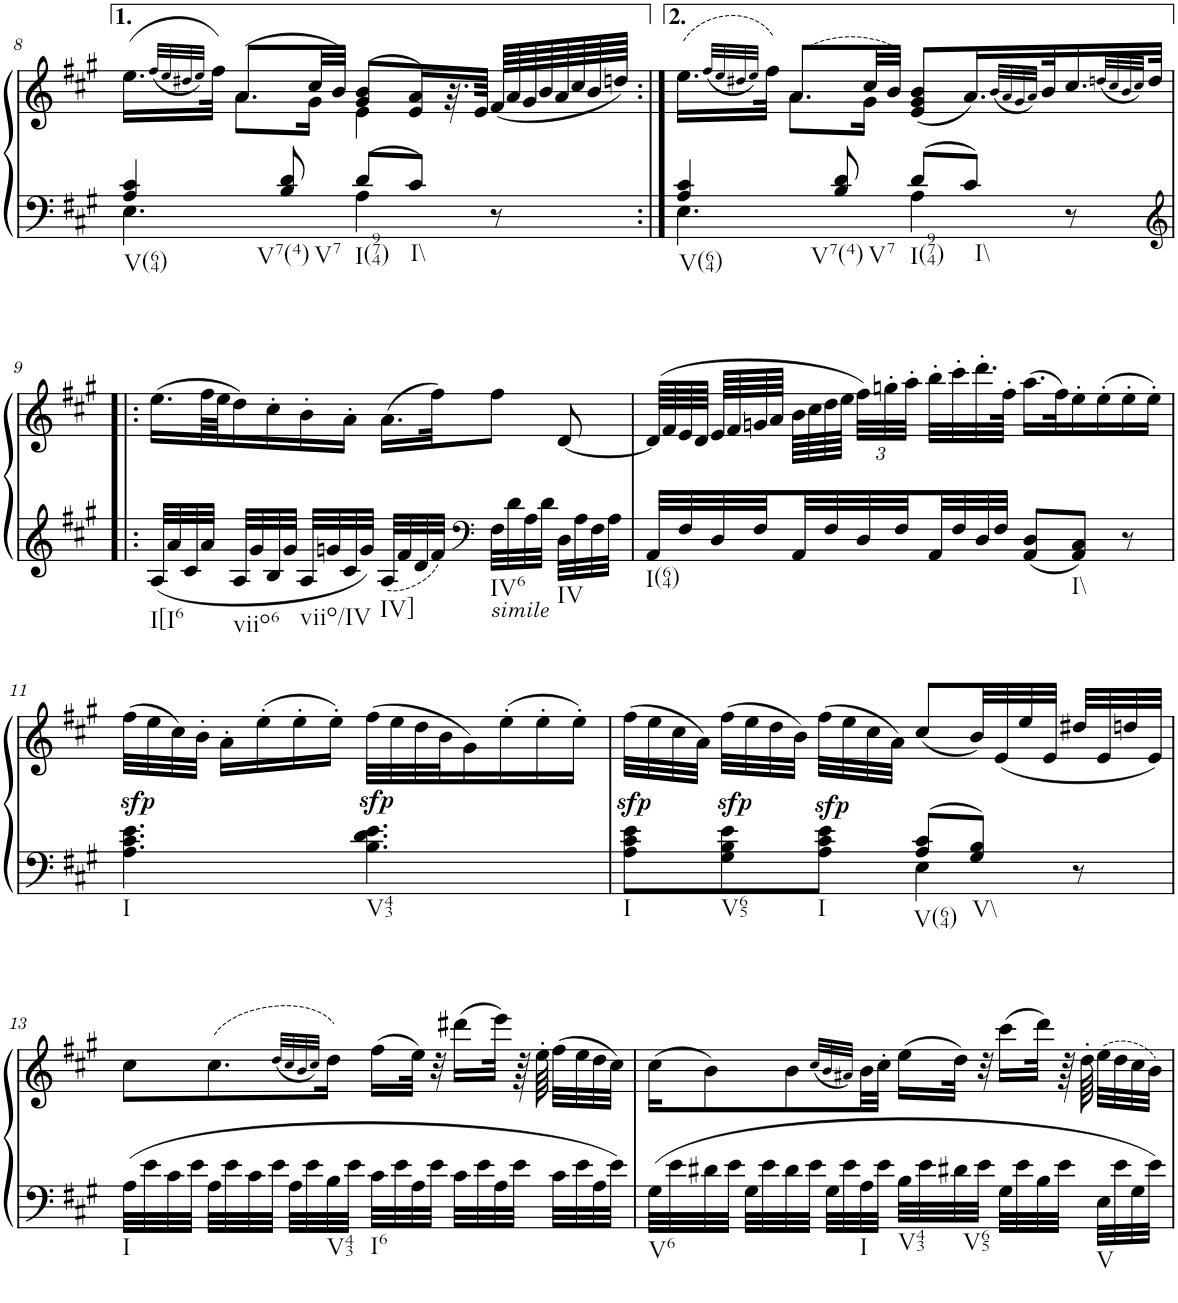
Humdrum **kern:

**kern	**kern	**dynam
*part1	*part1	*part1
*staff2	*staff1	*staff1/2
*I"Piano	*	*
*I'Pno.	*	*
!!LO:PB:g=z
*clefF4	*clefG2	*
*k[f#c#g#]	*k[f#c#g#]	*
*M6/8	*M6/8	*
=8	=8	=8
*^	*^	*
!LO:TX:b:t=V(64)	!	!	!	!
4A/ 4c#/	4.E\	(>16.ee\LL	8ryy	.
.	.	(32qff#/LLL	.	.
.	.	32qee/	.	.
.	.	32qdd#X/	.	.
.	.	32qee/JJJ)	.	.
.	.	32ff#\JJk)	.	.
.	.	(8.a/L	8.a\L	.
!LO:TX:b:t=V7(4)	!	!	!	!
!LO:TX:b:t=V7	!	!	!	!
8B/ 8d/	.	.	.	.
.	.	32cc#/LL	16g#\Jk	.
.	.	32b/JJJ)	.	.
!LO:TX:b:t=I(974)	!	!	!	!
8d/L	4A\	(8g#/ 8b/L	4e\	.
!LO:TX:b:t=I\\	!	!	!	!
8c#/J	.	16e/ 16a/L)	.	.
.	.	32.r	.	.
.	.	64e/JJJk	.	.
8r	8ryy	(<64f#/LLLL	8ryy	.
.	.	64a/	.	.
.	.	64g#/	.	.
.	.	64b/	.	.
.	.	64a/	.	.
.	.	64cc#/	.	.
.	.	64b/	.	.
.	.	64ddn/JJJJ)	.	.
=8X1:|!	=8X1:|!	=8X1:|!	=8X1:|!	=8X1:|!
!LO:TX:b:t=V(64)	!	!	!	!
4A/ 4c#/	4.E\	(>16.ee\LL	8ryy	.
.	.	(32qff#/LLL	.	.
.	.	32qee/	.	.
.	.	32qdd#X/	.	.
.	.	32qee/JJJ)	.	.
.	.	32ff#\JJk)	.	.
.	.	(8.a/L	8.a\L	.
!LO:TX:b:t=V7(4)	!	!	!	!
!LO:TX:b:t=V7	!	!	!	!
8B/ 8d/	.	.	.	.
.	.	32cc#/LL	16g#\Jk	.
.	.	32b/JJJ)	.	.
!LO:TX:b:t=I(974)	!	!	!	!
8d/L	4A\	(8e/ 8g#/ 8b/L	4.ryy	.
!LO:TX:b:t=I\\	!	!	!	!
8c#/J	.	16.a/L)	.	.
.	.	(32qb/LLL	.	.
.	.	32qa/	.	.
.	.	32qg#/	.	.
.	.	32qa/JJJ)	.	.
.	.	32b/K	.	.
8r	8ryy	16.cc#/	.	.
.	.	(32qddn/LLL	.	.
.	.	32qcc#/	.	.
.	.	32qb/	.	.
.	.	32qcc#/JJJ)	.	.
.	.	32dd/JJk	.	.
*v	*v	*	*	*
*	*v	*v	*
!!LO:LB:g=z
=9!|:	=9!|:	=9!|:
*clefG2	*	*
!LO:TX:b:t=I[I6	!	!
32A/LLL	(16.ee\LL	.
32a/	.	.
32c#/	.	.
32a/JJJ	64ff#\LL	.
.	64ee\JJ	.
!LO:TX:b:t=viio6	!	!
32A/LLL	16dd\)	.
32g#/	.	.
32B/	16cc#'\	.
32g#/JJJ	.	.
!LO:TX:b:t=viio/IV	!	!
32A/LLL	16b'\	.
32gn/	.	.
32c#/	16a'\JJ	.
32g/JJJ	.	.
!LO:TX:b:t=IV]	!	!
32A/LLL	(16.a\LL	.
32f#/	.	.
32d/	.	.
32f#/JJJ	32ff#\JK)	.
*clefF4	*	*
!LO:TX:b:i:t=simile	!	!
!LO:TX:b:t=IV6	!	!
32F#\LLL	8ff#\J	.
32d\	.	.
32A\	.	.
32d\JJJ	.	.
!LO:TX:b:t=IV	!	!
32D\LLL	[<8d/	.
32A\	.	.
32F#\	.	.
32A\JJJ	.	.
=10	=10	=10
!LO:TX:b:t=I(64)	!	!
32AA/LLL	(64d/LLLL]	.
.	64f#/	.
32F#/	64e/	.
.	64d/JJJJ	.
32D/	64e/LLLL	.
.	64f#/	.
32F#/	64gn/	.
.	64a/JJJJ	.
32AA/	64b\LLLL	.
.	64cc#\	.
32F#/	64dd\	.
.	64ee\JJJJ	.
*	*Xbrackettup	*
32D/	48ff#\LLL)	.
.	48ggn'\	.
32F#/	.	.
.	48aa'\JJJ	.
32AA/	32bb'\LLL	.
32F#/	32ccc#'\	.
32D/	32.ddd'\	.
32F#/JJJ	.	.
.	64ff#'\JJJk	.
8AA/ 8D/L	(16.aa\LL	.
.	32ff#\K)	.
!LO:TX:b:t=I\\	!	!
8AA/ 8C#/J	16ee'\	.
.	(16ee'\	.
8r	16ee'\	.
.	16ee'\JJ)	.
!!LO:LB:g=z
=11	=11	=11
!LO:TX:b:t=I	!	!
4.A\ 4.c#\ 4.e\	(32ff#\LLL	.
!	!	!LO:DY:b
.	32ee\	sfp
.	32cc#\)	.
.	32b'\JJJ	.
.	16a'\LL	.
.	(16ee'\	.
.	16ee'\	.
.	16ee'\JJ)	.
!LO:TX:b:t=V43	!	!
!	!	!LO:DY:a=2
4.B\ 4.d\ 4.e\	(32ff#\LLL	sfp
.	32ee\	.
.	32dd\	.
.	32b\J	.
.	16g#\)	.
.	(16ee'\	.
.	16ee'\	.
.	16ee'\JJ)	.
=12	=12	=12
*^	*	*
!LO:TX:b:t=I	!	!	!
!	!	!	!LO:DY:a=2
8A\ 8c#\ 8e\L	4.ryy	(32ff#\LLL	sfp
.	.	32ee\	.
.	.	32cc#\	.
.	.	32a\JJJ)	.
!LO:TX:b:t=V65	!	!	!
!	!	!	!LO:DY:a=2
8G#\ 8B\ 8e\	.	(32ff#\LLL	sfp
.	.	32ee\	.
.	.	32dd\	.
.	.	32b\JJJ)	.
!LO:TX:b:t=I	!	!	!
!	!	!	!LO:DY:a=2
8A\ 8c#\ 8e\J	.	(32ff#\LLL	sfp
.	.	32ee\	.
.	.	32cc#\	.
.	.	32a\JJJ)	.
!LO:TX:b:t=V(64)	!	!	!
8A/ 8c#/L	4E\	(8cc#/L	.
!LO:TX:b:t=V\\	!	!	!
8G#/ 8B/J	.	32b/LL)	.
.	.	(32e/	.
.	.	32ee/	.
.	.	32e/JJJ	.
8r	8ryy	32dd#X/LLL	.
.	.	32e/	.
.	.	32ddn/	.
.	.	32e/JJJ)	.
*v	*v	*	*
!!LO:LB:g=z
=13	=13	=13
!LO:TX:b:t=I	!	!
32A\LLL	8cc#\L	.
32e\	.	.
32c#\	.	.
32e\JJJ	.	.
32A\LLL	(8.cc#\	.
32e\	.	.
32c#\	.	.
32e\JJJ	.	.
32A\LLL	.	.
32e\	.	.
.	(32qdd/LLL	.
.	32qcc#/	.
.	32qb/	.
.	32qcc#/JJJ)	.
!LO:TX:b:t=V43	!	!
32B\	16dd\Jk)	.
32e\JJJ	.	.
!LO:TX:b:t=I6	!	!
32c#\LLL	(16ff#\LL	.
32e\	.	.
32A\	32ee\JJk)	.
32e\JJJ	32r	.
32c#\LLL	(16ddd#X\LL	.
32e\	.	.
32A\	32eee\JJk)	.
32e\JJJ	64r	.
.	64ee'\	.
32c#\LLL	(32ff#\LLL	.
32e\	32ee\	.
32A\	32dd\	.
32e\JJJ	32cc#\JJJ)	.
=14	=14	=14
!LO:TX:b:t=V6	!	!
32G#\LLL	(16cc#\KL	.
32e\	.	.
32d#X\	8b\)	.
32e\JJJ	.	.
32G#\LLL	.	.
32e\	.	.
32d#\	8b\	.
32e\JJJ	.	.
32G#\LLL	.	.
32e\	.	.
.	(32qcc#/LLL	.
.	32qb/	.
.	32qa#X/JJJ)	.
!LO:TX:b:t=I	!	!
32A\	32b\LL	.
32e\JJJ	32cc#'\JJJ	.
!LO:TX:b:t=V43	!	!
32B\LLL	(16ee\LL	.
32e\	.	.
32d#X\	32dd\JJk)	.
32e\JJJ	32r	.
!LO:TX:b:t=V65	!	!
32G#\LLL	(16ccc#\LL	.
32e\	.	.
32B\	32ddd\JJk)	.
32e\JJJ	64r	.
.	64dd'\	.
!LO:TX:b:t=V	!	!
32E\LLL	(32ee\LLL	.
32e\	32dd\	.
32G#\	32cc#\	.
32e\JJJ	32b\JJJ)	.
=	=	=
*-	*-	*-
